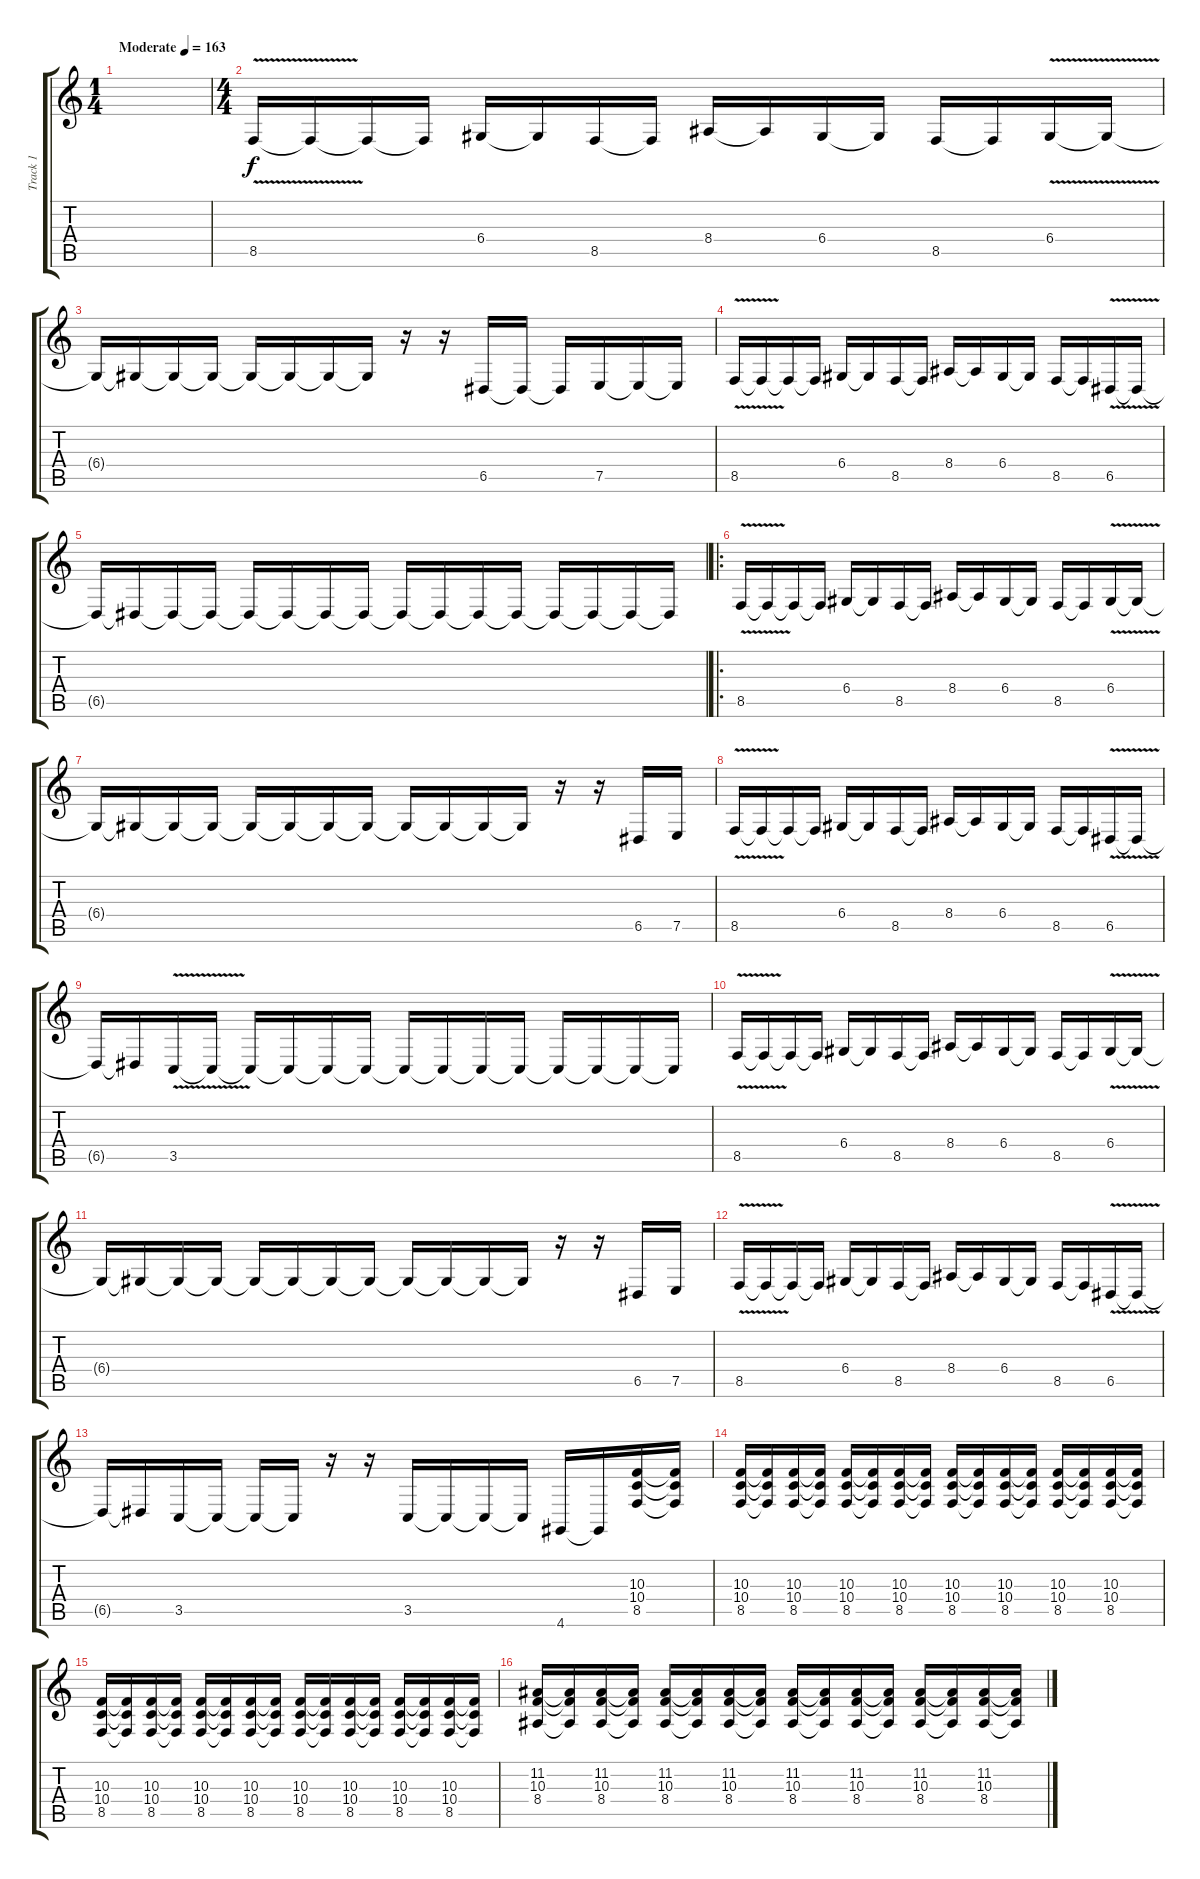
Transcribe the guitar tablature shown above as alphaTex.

\track ("Track 1" "Track 1") {instrument lead5charang}
\staff {score tabs}
\tuning (E4 B3 G3 D3 A2 E2) {hide}
\ts (1 4)
\tempo (163 "Moderate")
\clef g2
\ks c
|
\ts (4 4)
8.5{v}.16 8.5{t}.16 8.5{t}.16 8.5{t}.16 6.4.16 6.4{t}.16 8.5.16 8.5{t}.16 8.4.16 8.4{t}.16 6.4.16 6.4{t}.16 8.5.16 8.5{t}.16 6.4{v}.16 6.4{t}.16 |
6.4{t}.16 6.4{t}.16 6.4{t}.16 6.4{t}.16 6.4{t}.16 6.4{t}.16 6.4{t}.16 6.4{t}.16 r.16 r.16 6.5.16 6.5{t}.16 6.5{t}.16 7.5.16 7.5{t}.16 7.5{t}.16 |
8.5{v}.16 8.5{t}.16 8.5{t}.16 8.5{t}.16 6.4.16 6.4{t}.16 8.5.16 8.5{t}.16 8.4.16 8.4{t}.16 6.4.16 6.4{t}.16 8.5.16 8.5{t}.16 6.5{v}.16 6.5{t}.16 |
6.5{t}.16 6.5{t}.16 6.5{t}.16 6.5{t}.16 6.5{t}.16 6.5{t}.16 6.5{t}.16 6.5{t}.16 6.5{t}.16 6.5{t}.16 6.5{t}.16 6.5{t}.16 6.5{t}.16 6.5{t}.16 6.5{t}.16 6.5{t}.16 |
\ro
8.5{v}.16{volume 15} 8.5{t}.16 8.5{t}.16 8.5{t}.16 6.4.16 6.4{t}.16 8.5.16 8.5{t}.16 8.4.16 8.4{t}.16 6.4.16 6.4{t}.16 8.5.16 8.5{t}.16 6.4{v}.16 6.4{t}.16 |
6.4{t}.16 6.4{t}.16 6.4{t}.16 6.4{t}.16 6.4{t}.16 6.4{t}.16 6.4{t}.16 6.4{t}.16 6.4{t}.16 6.4{t}.16 6.4{t}.16 6.4{t}.16 r.16 r.16 6.5.16 7.5.16 |
8.5{v}.16 8.5{t}.16 8.5{t}.16 8.5{t}.16 6.4.16 6.4{t}.16 8.5.16 8.5{t}.16 8.4.16 8.4{t}.16 6.4.16 6.4{t}.16 8.5.16 8.5{t}.16 6.5{v}.16 6.5{t}.16 |
6.5{t}.16 6.5{t}.16 3.5{v}.16 3.5{t}.16 3.5{t}.16 3.5{t}.16 3.5{t}.16 3.5{t}.16 3.5{t}.16 3.5{t}.16 3.5{t}.16 3.5{t}.16 3.5{t}.16 3.5{t}.16 3.5{t}.16 3.5{t}.16 |
8.5{v}.16 8.5{t}.16 8.5{t}.16 8.5{t}.16 6.4.16 6.4{t}.16 8.5.16 8.5{t}.16 8.4.16 8.4{t}.16 6.4.16 6.4{t}.16 8.5.16 8.5{t}.16 6.4{v}.16 6.4{t}.16 |
6.4{t}.16 6.4{t}.16 6.4{t}.16 6.4{t}.16 6.4{t}.16 6.4{t}.16 6.4{t}.16 6.4{t}.16 6.4{t}.16 6.4{t}.16 6.4{t}.16 6.4{t}.16 r.16 r.16 6.5.16 7.5.16 |
8.5{v}.16 8.5{t}.16 8.5{t}.16 8.5{t}.16 6.4.16 6.4{t}.16 8.5.16 8.5{t}.16 8.4.16 8.4{t}.16 6.4.16 6.4{t}.16 8.5.16 8.5{t}.16 6.5{v}.16 6.5{t}.16 |
6.5{t}.16 6.5{t}.16 3.5.16 3.5{t}.16 3.5{t}.16 3.5{t}.16 r.16 r.16 3.5.16 3.5{t}.16 3.5{t}.16 3.5{t}.16 4.6.16 4.6{t}.16 (10.3 10.4 8.5).16{volume 15} (10.3{t} 10.4{t} 8.5{t}).16 |
(10.3 10.4 8.5).16 (10.3{t} 10.4{t} 8.5{t}).16 (10.3 10.4 8.5).16 (10.3{t} 10.4{t} 8.5{t}).16 (10.3 10.4 8.5).16 (10.3{t} 10.4{t} 8.5{t}).16 (10.3 10.4 8.5).16 (10.3{t} 10.4{t} 8.5{t}).16 (10.3 10.4 8.5).16 (10.3{t} 10.4{t} 8.5{t}).16 (10.3 10.4 8.5).16 (10.3{t} 10.4{t} 8.5{t}).16 (10.3 10.4 8.5).16 (10.3{t} 10.4{t} 8.5{t}).16 (10.3 10.4 8.5).16 (10.3{t} 10.4{t} 8.5{t}).16 |
(10.3 10.4 8.5).16 (10.3{t} 10.4{t} 8.5{t}).16 (10.3 10.4 8.5).16 (10.3{t} 10.4{t} 8.5{t}).16 (10.3 10.4 8.5).16 (10.3{t} 10.4{t} 8.5{t}).16 (10.3 10.4 8.5).16 (10.3{t} 10.4{t} 8.5{t}).16 (10.3 10.4 8.5).16 (10.3{t} 10.4{t} 8.5{t}).16 (10.3 10.4 8.5).16 (10.3{t} 10.4{t} 8.5{t}).16 (10.3 10.4 8.5).16 (10.3{t} 10.4{t} 8.5{t}).16 (10.3 10.4 8.5).16 (10.3{t} 10.4{t} 8.5{t}).16 |
(11.2 10.3 8.4).16 (11.2{t} 10.3{t} 8.4{t}).16 (11.2 10.3 8.4).16 (11.2{t} 10.3{t} 8.4{t}).16 (11.2 10.3 8.4).16 (11.2{t} 10.3{t} 8.4{t}).16 (11.2 10.3 8.4).16 (11.2{t} 10.3{t} 8.4{t}).16 (11.2 10.3 8.4).16 (11.2{t} 10.3{t} 8.4{t}).16 (11.2 10.3 8.4).16 (11.2{t} 10.3{t} 8.4{t}).16 (11.2 10.3 8.4).16 (11.2{t} 10.3{t} 8.4{t}).16 (11.2 10.3 8.4).16 (11.2{t} 10.3{t} 8.4{t}).16
